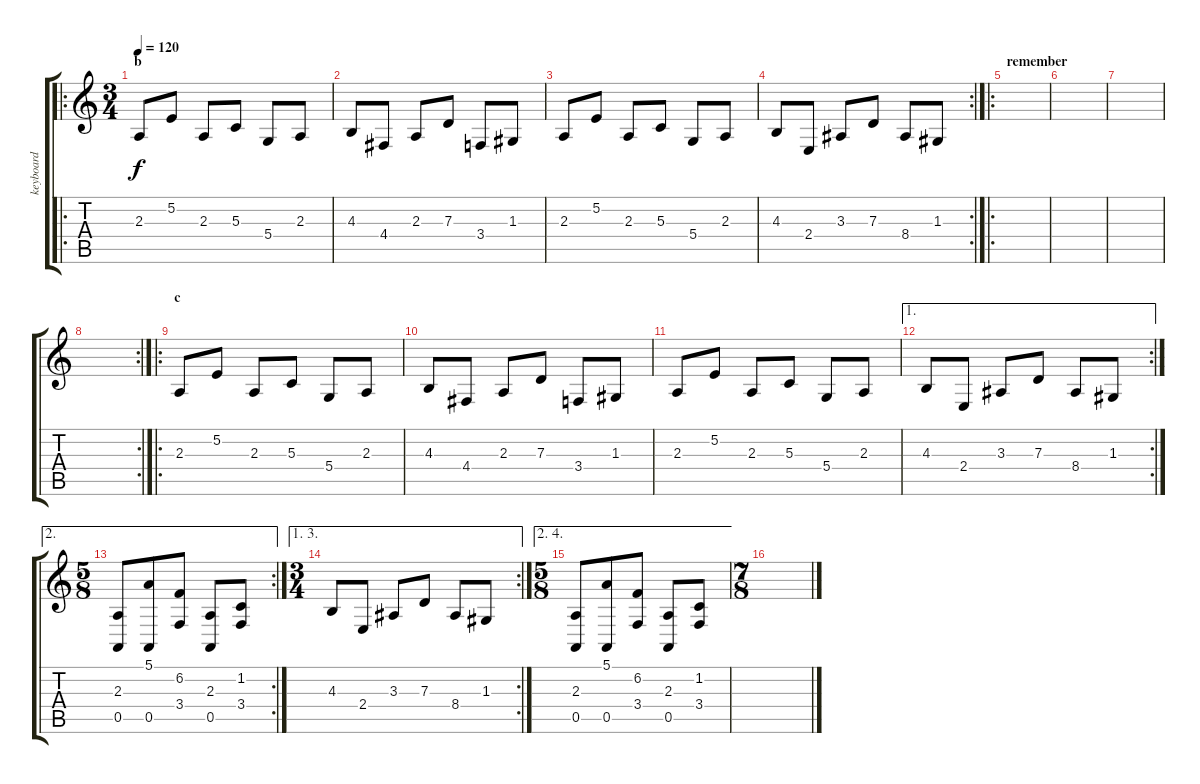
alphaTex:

\track ("keyboard" "keyboard") {instrument lead1square}
\staff {score tabs}
\tuning (E4 B3 G3 D3 A2 E2) {hide}
\ro
\ts (3 4)
\section ("" "b")
\tempo 120
\clef g2
\ks c
2.3.8{dy f volume 12} 5.2.8 2.3.8 5.3.8 5.4.8 2.3.8 |
4.3.8 4.4.8 2.3.8 7.3.8 3.4.8 1.3.8 |
2.3.8 5.2.8 2.3.8 5.3.8 5.4.8 2.3.8 |
\rc 2
4.3.8 2.4.8 3.3.8 7.3.8 8.4.8 1.3.8 |
\ro
\section ("" "remember")
|
|
|
\rc 2
|
\ro
\section ("" "c")
2.3.8{volume 14 balance 8} 5.2.8 2.3.8 5.3.8 5.4.8 2.3.8 |
4.3.8 4.4.8 2.3.8 7.3.8 3.4.8 1.3.8 |
2.3.8 5.2.8 2.3.8 5.3.8 5.4.8 2.3.8 |
\ae 1
\rc 2
4.3.8 2.4.8 3.3.8 7.3.8 8.4.8 1.3.8 |
\ae 2
\rc 2
\ts (5 8)
(2.3 0.5).8{volume 10} (5.1 0.5).8 (6.2 3.4).8 (2.3 0.5).8 (1.2 3.4).8 |
\ae (1 3)
\rc 2
\ts (3 4)
4.3.8 2.4.8 3.3.8 7.3.8 8.4.8 1.3.8 |
\ae (2 4)
\ts (5 8)
(2.3 0.5).8{volume 10} (5.1 0.5).8 (6.2 3.4).8 (2.3 0.5).8 (1.2 3.4).8 |
\ts (7 8)
